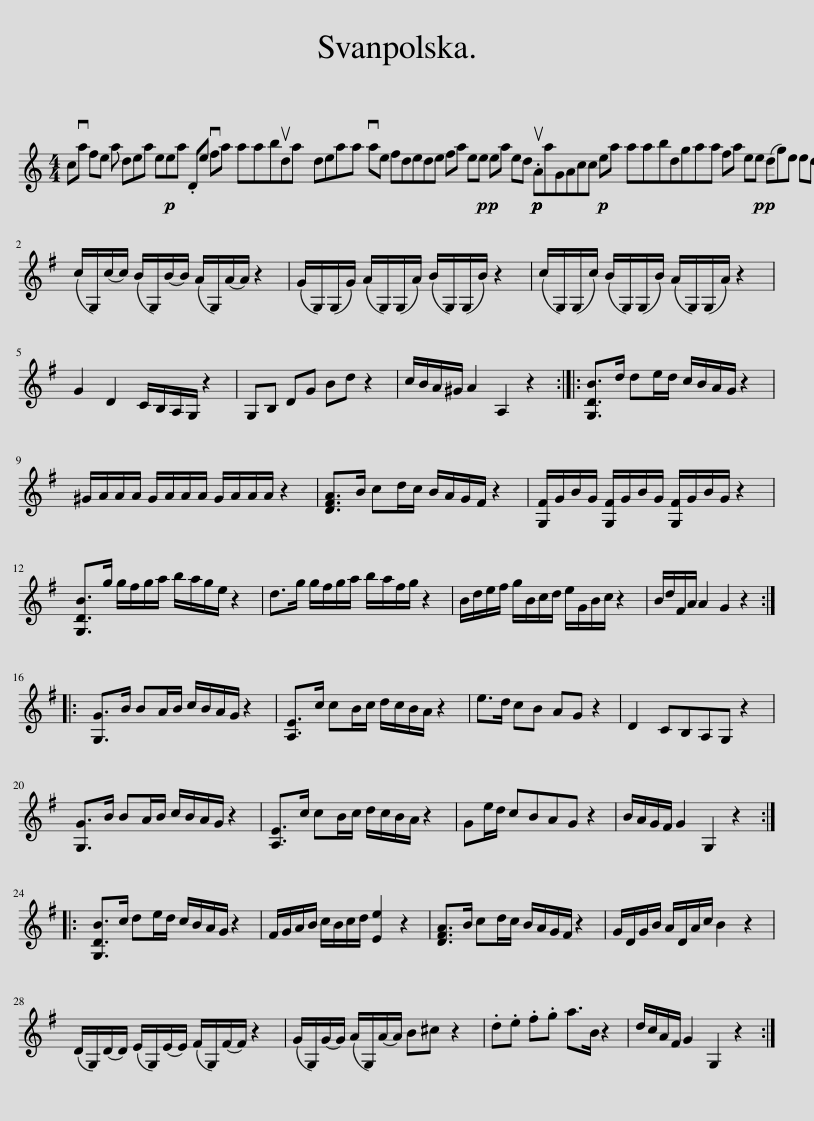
X:1
L:1/8
M:4/4
I:linebreak $
K:C
V:1 treble
V:1
 cva fe a dea e!p!ea .De vfa aabuda x deaa vae fdede fa e!p!e!p! ea ed!p!!p! .uAaGAcc!p! ea aabdgaa fa e!p!e!p! (dg)e ed fgege.ea (vGd)uaa (.G/G,/)(G/G/) (A/G,/)(A/A/) (B/G,/)(B/B/) |$ (c/G,/)(c/c/) (B/G,/)(B/B/) (A/G,/)(A/A/) z2 | (G/G,/)(G,/G/) (A/G,/)(G,/A/) (B/G,/)(G,/B/) z2 | (c/G,/)(G,/c/) (B/G,/)(G,/B/) (A/G,/)(G,/A/) z2 |$ G2 D2 C/B,/A,/G,/ z2 | %5
 G,B, DG Bd z2 | c/B/A/^G/ A2 A,2 z2 :: [G,DB]>d de/d/ c/B/A/G/ z2 |$ ^G/A/A/A/ G/A/A/A/ G/A/A/A/ z2 | [D^FA]>B cd/c/ B/A/G/F/ z2 | %10
 [G,^F]/G/B/G/ [G,F]/G/B/G/ [G,F]/G/B/G/ z2 |$ [G,DB]>g g/^f/g/a/ b/a/g/e/ z2 | d>g g/^f/g/a/ b/a/f/g/ z2 | B/d/e/^f/ g/B/c/d/ e/G/B/c/ z2 | B/d/^F/A/ A2 G2 z2 ::$ %15
 [G,G]>B BA/B/ c/B/A/G/ z2 | [A,E]>c cB/c/ d/c/B/A/ z2 | e>d cB AG z2 | D2 CB,A,G, z2 |$ [G,G]>B BA/B/ c/B/A/G/ z2 | %20
 [A,E]>c cB/c/ d/c/B/A/ z2 | Ge/d/ cBAG z2 | B/A/G/^F/ G2 G,2 z2 ::$ [G,DB]>c de/d/ c/B/A/G/ z2 | ^F/G/A/B/ c/B/c/d/ [Ee]2 z2 | %25
 [D^FA]>B cd/c/ B/A/G/F/ z2 | G/D/G/B/ A/D/A/c/ B2 z2 |$ (D/G,/)(D/D/) (E/G,/)(E/E/) (^F/G,/)(F/F/) z2 | (G/G,/)(G/G/) (A/G,/)(A/A/) B^c z2 | .d.e .^f.g a>B z2 | %30
 d/c/A/^F/ G2 G,2 z2 :| %31
